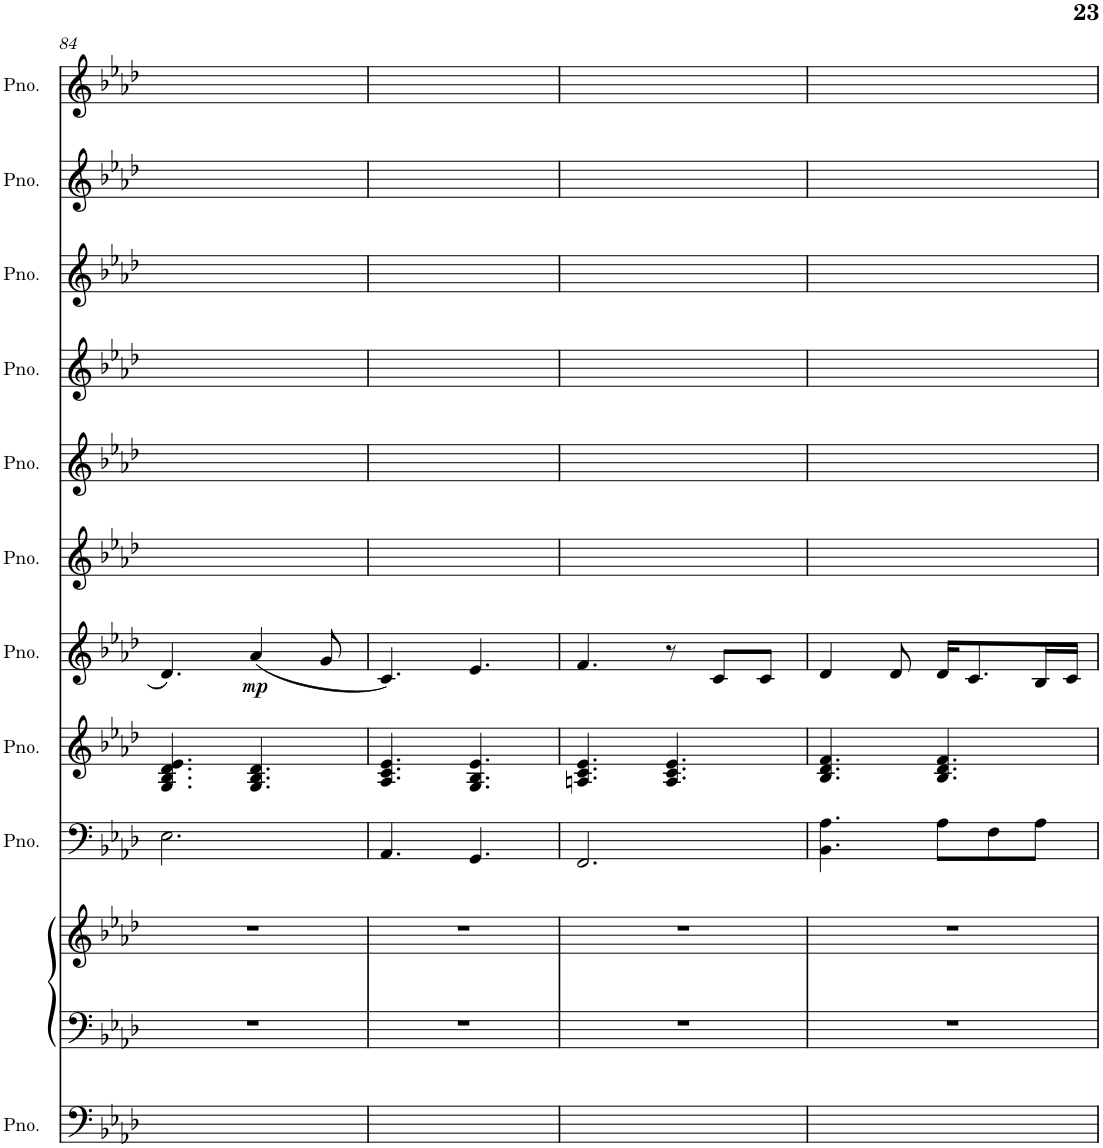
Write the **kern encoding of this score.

**kern	**kern	**kern	**kern	**kern	**kern	**dynam	**kern	**kern	**kern	**kern	**kern	**kern
*part11	*part10	*part10	*part9	*part8	*part7	*part7	*part6	*part5	*part4	*part3	*part2	*part1
*staff12	*staff11	*staff10	*staff9	*staff8	*staff7	*staff7	*staff6	*staff5	*staff4	*staff3	*staff2	*staff1
*I"Piano	*I"Piano	*	*I"Piano	*I"Piano	*I"Piano	*	*I"Piano	*I"Piano	*I"Piano	*I"Piano	*I"Piano	*I"Piano
*I'Pno.	*I'Pno	*	*I'Pno.	*I'Pno.	*I'Pno.	*	*I'Pno.	*I'Pno.	*I'Pno.	*I'Pno.	*I'Pno.	*I'Pno.
!!LO:PB:g=z
*clefF4	*clefF4	*clefG2	*clefF4	*clefG2	*clefG2	*	*clefG2	*clefG2	*clefG2	*clefG2	*clefG2	*clefG2
*k[b-e-a-d-]	*k[b-e-a-d-]	*k[b-e-a-d-]	*k[b-e-a-d-]	*k[b-e-a-d-]	*k[b-e-a-d-]	*	*k[b-e-a-d-]	*k[b-e-a-d-]	*k[b-e-a-d-]	*k[b-e-a-d-]	*k[b-e-a-d-]	*k[b-e-a-d-]
*M6/8	*M6/8	*M6/8	*M6/8	*M6/8	*M6/8	*	*M6/8	*M6/8	*M6/8	*M6/8	*M6/8	*M6/8
=84	=84	=84	=84	=84	=84	=84	=84	=84	=84	=84	=84	=84
2.ryy	2.r	2.r	2.E-\	4.G/ 4.B-/ 4.d-/ 4.e-/	4.d-/	.	2.ryy	2.ryy	2.ryy	2.ryy	2.ryy	2.ryy
!	!	!	!	!	!	!LO:DY:b	!	!	!	!	!	!
.	.	.	.	4.G/ 4.B-/ 4.d-/	(<4a-/	mp	.	.	.	.	.	.
.	.	.	.	.	8g/	.	.	.	.	.	.	.
=85	=85	=85	=85	=85	=85	=85	=85	=85	=85	=85	=85	=85
2.ryy	2.r	2.r	4.AA-/	4.A-/ 4.c/ 4.e-/	4.c/)	.	2.ryy	2.ryy	2.ryy	2.ryy	2.ryy	2.ryy
.	.	.	4.GG/	4.G/ 4.B-/ 4.e-/	4.e-/	.	.	.	.	.	.	.
=86	=86	=86	=86	=86	=86	=86	=86	=86	=86	=86	=86	=86
2.ryy	2.r	2.r	2.FF/	4.An/ 4.c/ 4.e-/	4.f/	.	2.ryy	2.ryy	2.ryy	2.ryy	2.ryy	2.ryy
.	.	.	.	4.A/ 4.c/ 4.e-/	8r	.	.	.	.	.	.	.
.	.	.	.	.	8c/L	.	.	.	.	.	.	.
.	.	.	.	.	8c/J	.	.	.	.	.	.	.
=87	=87	=87	=87	=87	=87	=87	=87	=87	=87	=87	=87	=87
2.ryy	2.r	2.r	4.BB-\ 4.A-\	4.B-/ 4.d-/ 4.f/	4d-/	.	2.ryy	2.ryy	2.ryy	2.ryy	2.ryy	2.ryy
.	.	.	.	.	8d-/	.	.	.	.	.	.	.
.	.	.	8A-\L	4.B-/ 4.d-/ 4.f/	16d-/KL	.	.	.	.	.	.	.
.	.	.	.	.	8.c/	.	.	.	.	.	.	.
.	.	.	8F\	.	.	.	.	.	.	.	.	.
.	.	.	8A-\J	.	16B-/L	.	.	.	.	.	.	.
.	.	.	.	.	16c/JJ	.	.	.	.	.	.	.
=	=	=	=	=	=	=	=	=	=	=	=	=
*-	*-	*-	*-	*-	*-	*-	*-	*-	*-	*-	*-	*-
